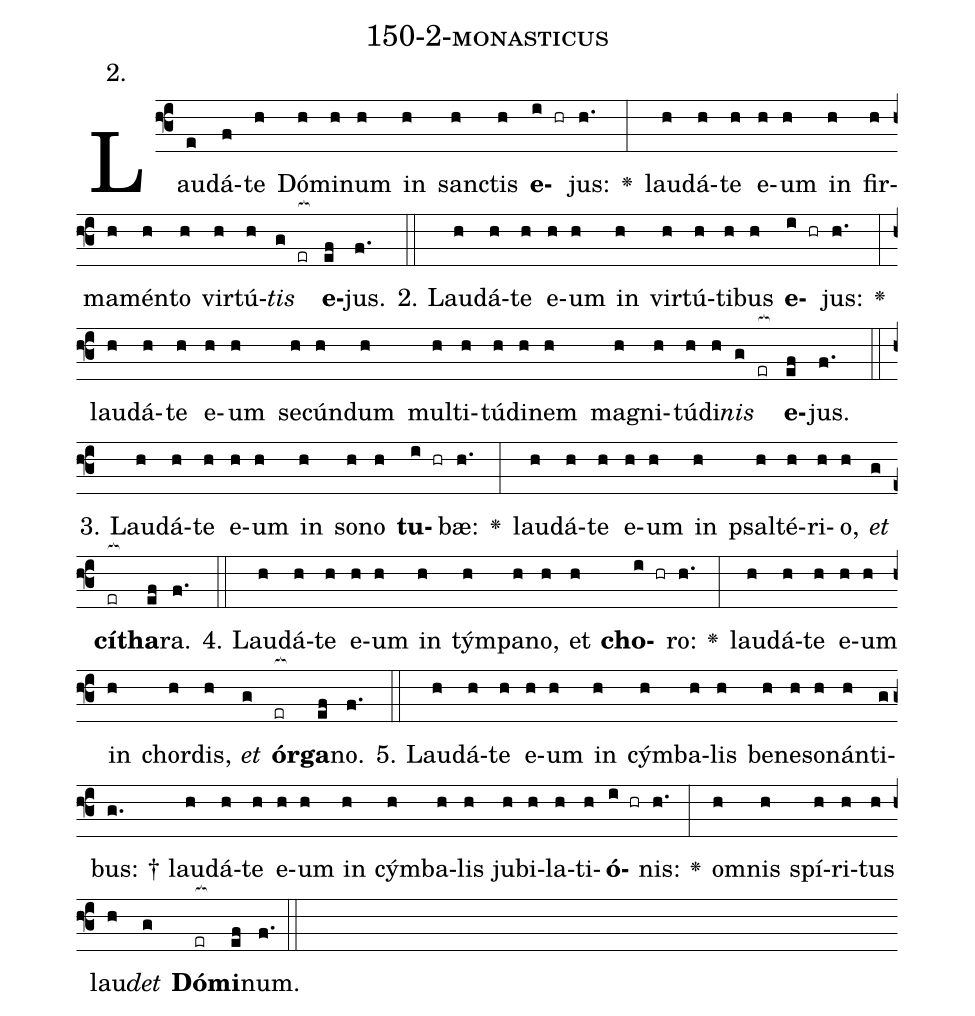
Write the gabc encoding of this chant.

name: 150-2-monasticus;
annotation: 2.;
%%
(f3)Lau(e)dá(f)te(h) Dó(h)mi(h)num(h) in(h) sanc(h)tis(h) <b>e</b>(i hr)jus:(h.) <v>\greheightstar</v>(:) lau(h)dá(h)te(h) e(h)um(h) in(h) fir(h)ma(h)mén(h)to(h) vir(h)tú(h)<i>tis</i>(g er[ocb:1{]) <b>e</b>(ef[ocb:0}])jus.(f.) (::)
2. Lau(h)dá(h)te(h) e(h)um(h) in(h) vir(h)tú(h)ti(h)bus(h) <b>e</b>(i hr)jus:(h.) <v>\greheightstar</v>(:) lau(h)dá(h)te(h) e(h)um(h) se(h)cún(h)dum(h) mul(h)ti(h)tú(h)di(h)nem(h) ma(h)gni(h)tú(h)di(h)<i>nis</i>(g er[ocb:1{]) <b>e</b>(ef[ocb:0}])jus.(f.) (::)
3. Lau(h)dá(h)te(h) e(h)um(h) in(h) so(h)no(h) <b>tu</b>(i hr)bæ:(h.) <v>\greheightstar</v>(:) lau(h)dá(h)te(h) e(h)um(h) in(h) psal(h)té(h)ri(h)o,(h) <i>et</i>(g) <b>cí</b>(er[ocb:1{])<b>tha</b>(ef[ocb:0}])ra.(f.) (::)
4. Lau(h)dá(h)te(h) e(h)um(h) in(h) tým(h)pa(h)no,(h) et(h) <b>cho</b>(i hr)ro:(h.) <v>\greheightstar</v>(:) lau(h)dá(h)te(h) e(h)um(h) in(h) chor(h)dis,(h) <i>et</i>(g) <b>ór</b>(er[ocb:1{])<b>ga</b>(ef[ocb:0}])no.(f.) (::)
5. Lau(h)dá(h)te(h) e(h)um(h) in(h) cým(h)ba(h)lis(h) be(h)ne(h)so(h)nán(h)ti(g)bus: †(g.) lau(h)dá(h)te(h) e(h)um(h) in(h) cým(h)ba(h)lis(h) ju(h)bi(h)la(h)ti(h)<b>ó</b>(i hr)nis:(h.) <v>\greheightstar</v>(:) om(h)nis(h) spí(h)ri(h)tus(h) lau(h)<i>det</i>(g) <b>Dó</b>(er[ocb:1{])<b>mi</b>(ef[ocb:0}])num.(f.) (::)
